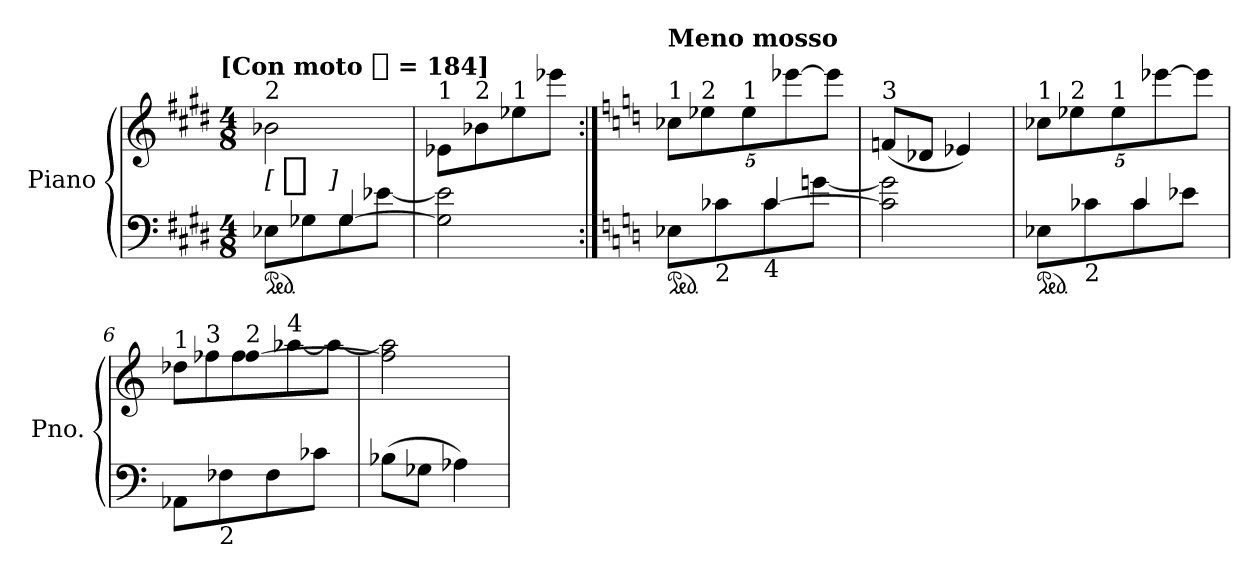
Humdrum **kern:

**kern	**kern	**dynam
*part1	*part1	*part1
*staff2	*staff1	*staff1/2
*I"Piano	*	*
*I'Pno.	*	*
*clefF4	*clefG2	*
*k[f#c#g#d#]	*k[f#c#g#d#]	*
*E:	*E:	*
!!LO:TX:omd:t=[Con moto [quarter] = 184]
*M4/8	*M4/8	*
*MM184	*MM184	*
=1	=1	=1
*^	*	*
!	!	!LO:TX:a:t=2	!
!	!	!	!LO:DY:t=[ %s ]
*ped	*	*	*
4ryy	8E-XL	2b-X	f
.	8G-X	.	.
[4G-	8G-	.	.
.	[8e-XJ	.	.
=2	=2	=2	=2
!	!	!LO:TX:a:t=1	!
*v	*v	*	*
2G-]\ 2e-]\	8e-XL	.
!	!LO:TX:a:t=2	!
.	8b-X	.
!	!LO:TX:a:t=1	!
.	8ee-X	.
.	8eee-XJ	.
=3:|!	=3:|!	=3:|!
*k[]	*k[]	*
*C:	*C:	*
*^	*	*
!	!	!LO:TX:a:B:t=Meno mosso	!
!	!	!LO:TX:a:t=1	!
!LO:TX:a:i:t=espress.	!	!	!
*ped	*	*	*
4ryy	8E-XL	10cc-XL	.
!	!	!LO:TX:a:t=2	!
.	.	10ee-X	.
!	!LO:TX:b:t=2	!	!
.	8c-X	.	.
!	!	!LO:TX:a:t=1	!
.	.	10ee-	.
!LO:TX:b:t=4	!	!	!
[4c-	8c-	.	.
.	.	[10eee-X	.
.	[8gnJ	.	.
.	.	10eee-J]	.
*v	*v	*	*
=4	=4	=4
!	!LO:TX:a:t=3	!
2c-]\ 2g]\	(8fnL	.
.	8d-XJ	.
.	4e-X)	.
=5	=5	=5
*^	*	*
!	!	!LO:TX:a:t=1	!
*ped	*	*	*
8E-X\L	4ryy	10cc-XL	.
!	!	!LO:TX:a:t=2	!
.	.	10ee-X	.
!LO:TX:b:t=2	!	!	!
8c-X	.	.	.
!	!	!LO:TX:a:t=1	!
.	.	10ee-	.
8c-	4c-/	.	.
.	.	[10eee-X	.
8e-XJ	.	.	.
.	.	10eee-J]	.
*v	*v	*	*
=6	=6	=6
*	*Xtuplet	*
*	*^	*
!	!LO:TX:a:t=1	!	!
8AA-XL	5ryy	10dd-XL	.
!	!	!LO:TX:a:t=3	!
.	.	10ff-X	.
!LO:TX:b:t=2	!	!	!
8F-X	.	.	.
!	!LO:TX:a:t=2	!	!
!	!LO:N:vis=4	!	!
.	[10%3ff-	10ff-	.
8F-	.	.	.
!	!	!LO:TX:a:t=4	!
.	.	[10aa-X	.
8c-XJ	.	.	.
.	.	10aa-J_	.
*	*v	*v	*
=7	=7	=7
(8B-XL	2ff-]\ 2aa-]\	.
8G-XJ	.	.
4A-X)	.	.
=	=	=
*-	*-	*-
